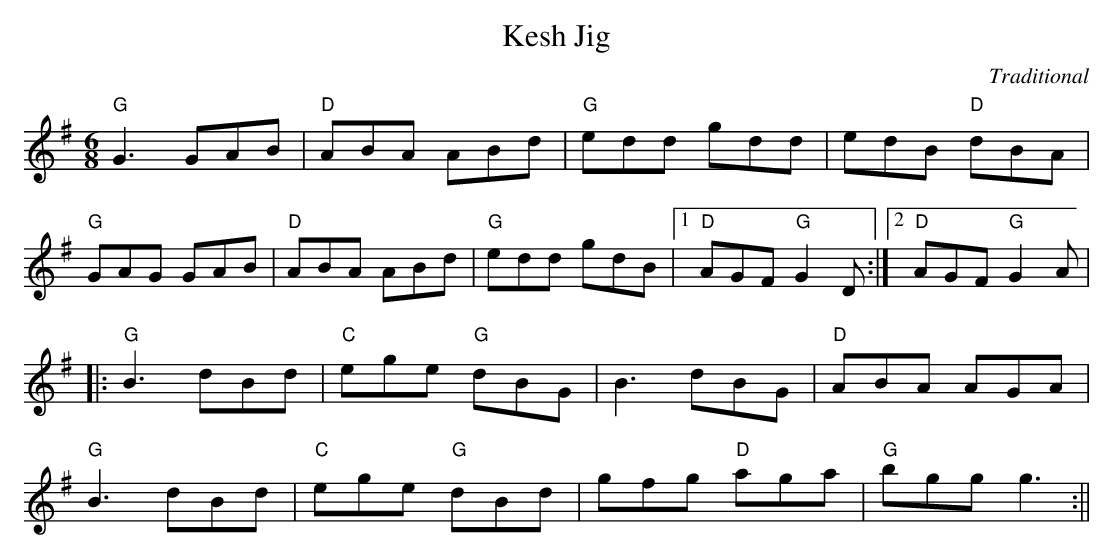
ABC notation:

X:1
T:Kesh Jig
M:6/8
L:1/8
C:Traditional
K:G
"G"G3 GAB|"D"ABA ABd|"G"edd gdd|edB "D"dBA|
"G"GAG GAB|"D"ABA ABd|"G"edd gdB|1"D"AGF "G"G2D:|2 "D"AGF "G"G2A|
|:"G"B3 dBd|"C"ege "G"dBG|B3 dBG|"D"ABA AGA|
"G"B3 dBd|"C"ege "G"dBd|gfg "D"aga|"G"bgg g3:||
